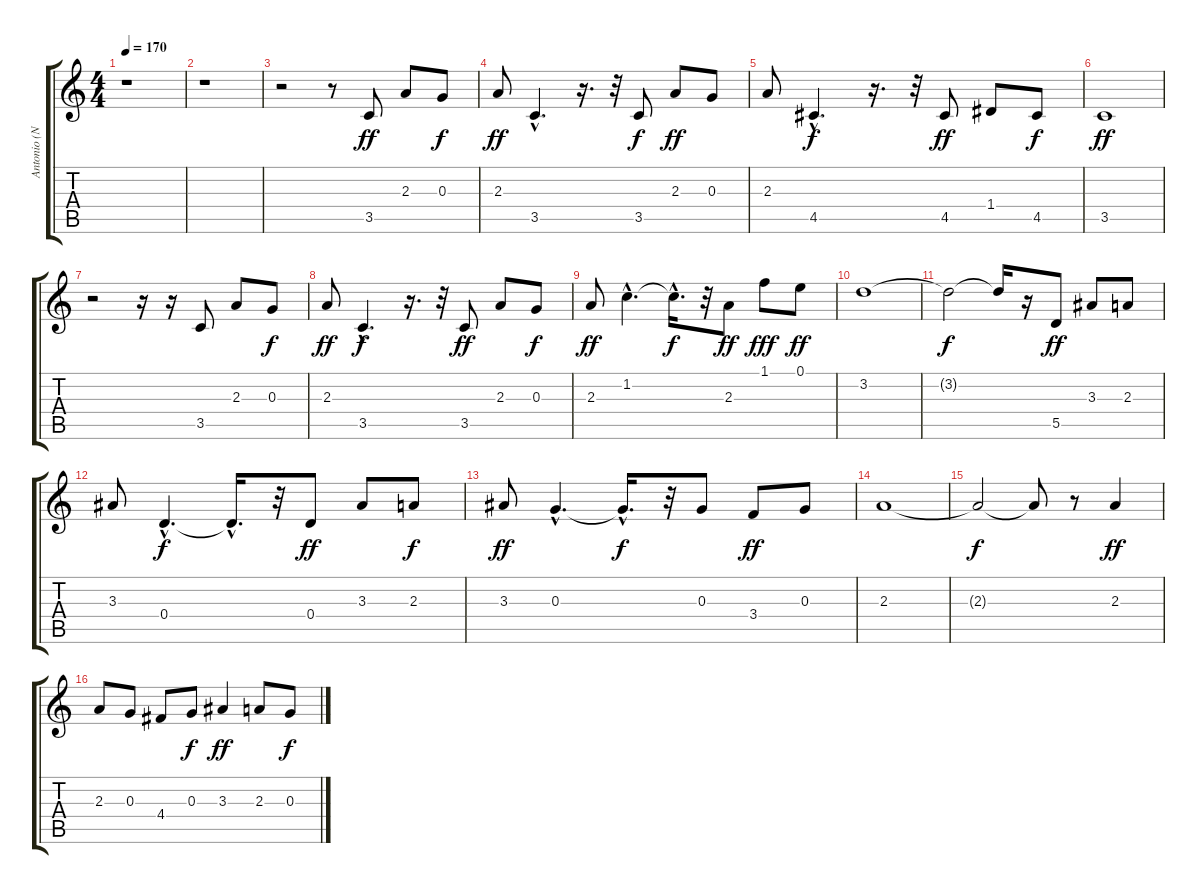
\track ("Antonio (Nagar)" "Antonio (N") {instrument electricbasspick}
\staff {score tabs}
\tuning (E4 B3 G3 D3 A2 E2) {hide}
\ts (4 4)
\tempo 170
\clef g2
\ks c
r.1{dy f} |
r.1 |
r.2 r.8 3.5.8{dy ff} 2.3.8 0.3.8{dy f} |
2.3.8{dy ff} 3.5{hac}.4{d} r.16{d} r.32 3.5.8{dy f} 2.3.8{dy ff} 0.3.8 |
2.3.8 4.5{hac}.4{d dy f} r.16{d} r.32 4.5.8{dy ff} 1.4.8 4.5.8{dy f} |
3.5.1{dy ff} |
r.2 r.16 r.16 3.5.8 2.3.8 0.3.8{dy f} |
2.3.8{dy ff} 3.5{hac}.4{d dy f} r.16{d} r.32 3.5.8{dy ff} 2.3.8 0.3.8{dy f} |
2.3.8{dy ff} 1.2{hac}.4{d} 1.2{hac t}.16{d dy f} r.32 2.3.8{dy ff} 1.1.8{dy fff} 0.1.8{dy ff} |
3.2.1 |
3.2{t}.2{dy f} 3.2{t}.16 r.16 5.5.8{dy ff} 3.3.8 2.3.8 |
3.3.8 0.4{hac}.4{d dy f} 0.4{hac t}.16{d} r.32 0.4.8{dy ff} 3.3.8 2.3.8{dy f} |
3.3.8{dy ff} 0.3{hac}.4{d} 0.3{hac t}.16{d dy f} r.32 0.3.8 3.4.8{dy ff} 0.3.8 |
2.3.1 |
2.3{t}.2{dy f} 2.3{t}.8 r.8 2.3.4{dy ff} |
2.3.8 0.3.8 4.4.8 0.3.8{dy f} 3.3.4{dy ff} 2.3.8 0.3.8{dy f}
